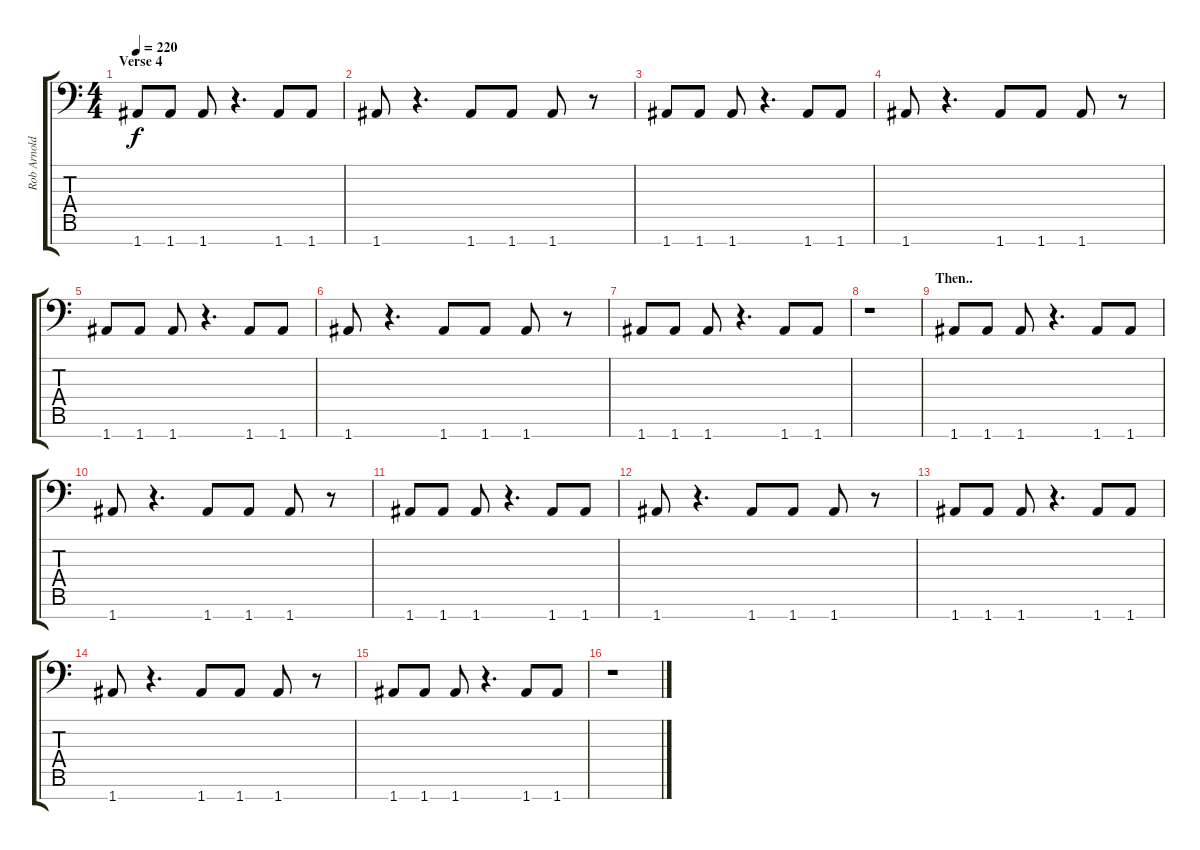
\track ("Rob Arnold - Guitar" "Rob Arnold") {instrument distortionguitar}
\staff {score tabs}
\tuning (E4 B3 G3 D3 A2 E2 A1) {hide}
\ts (4 4)
\section ("" "Verse 4")
\tempo 220
\clef f4
\ks c
1.7.8{dy f} 1.7.8 1.7.8 r.4{d} 1.7.8 1.7.8 |
1.7.8 r.4{d} 1.7.8 1.7.8 1.7.8 r.8 |
1.7.8 1.7.8 1.7.8 r.4{d} 1.7.8 1.7.8 |
1.7.8 r.4{d} 1.7.8 1.7.8 1.7.8 r.8 |
1.7.8 1.7.8 1.7.8 r.4{d} 1.7.8 1.7.8 |
1.7.8 r.4{d} 1.7.8 1.7.8 1.7.8 r.8 |
1.7.8 1.7.8 1.7.8 r.4{d} 1.7.8 1.7.8 |
r.1 |
\section ("" "Then..")
1.7.8 1.7.8 1.7.8 r.4{d} 1.7.8 1.7.8 |
1.7.8 r.4{d} 1.7.8 1.7.8 1.7.8 r.8 |
1.7.8 1.7.8 1.7.8 r.4{d} 1.7.8 1.7.8 |
1.7.8 r.4{d} 1.7.8 1.7.8 1.7.8 r.8 |
1.7.8 1.7.8 1.7.8 r.4{d} 1.7.8 1.7.8 |
1.7.8 r.4{d} 1.7.8 1.7.8 1.7.8 r.8 |
1.7.8 1.7.8 1.7.8 r.4{d} 1.7.8 1.7.8 |
r.1
